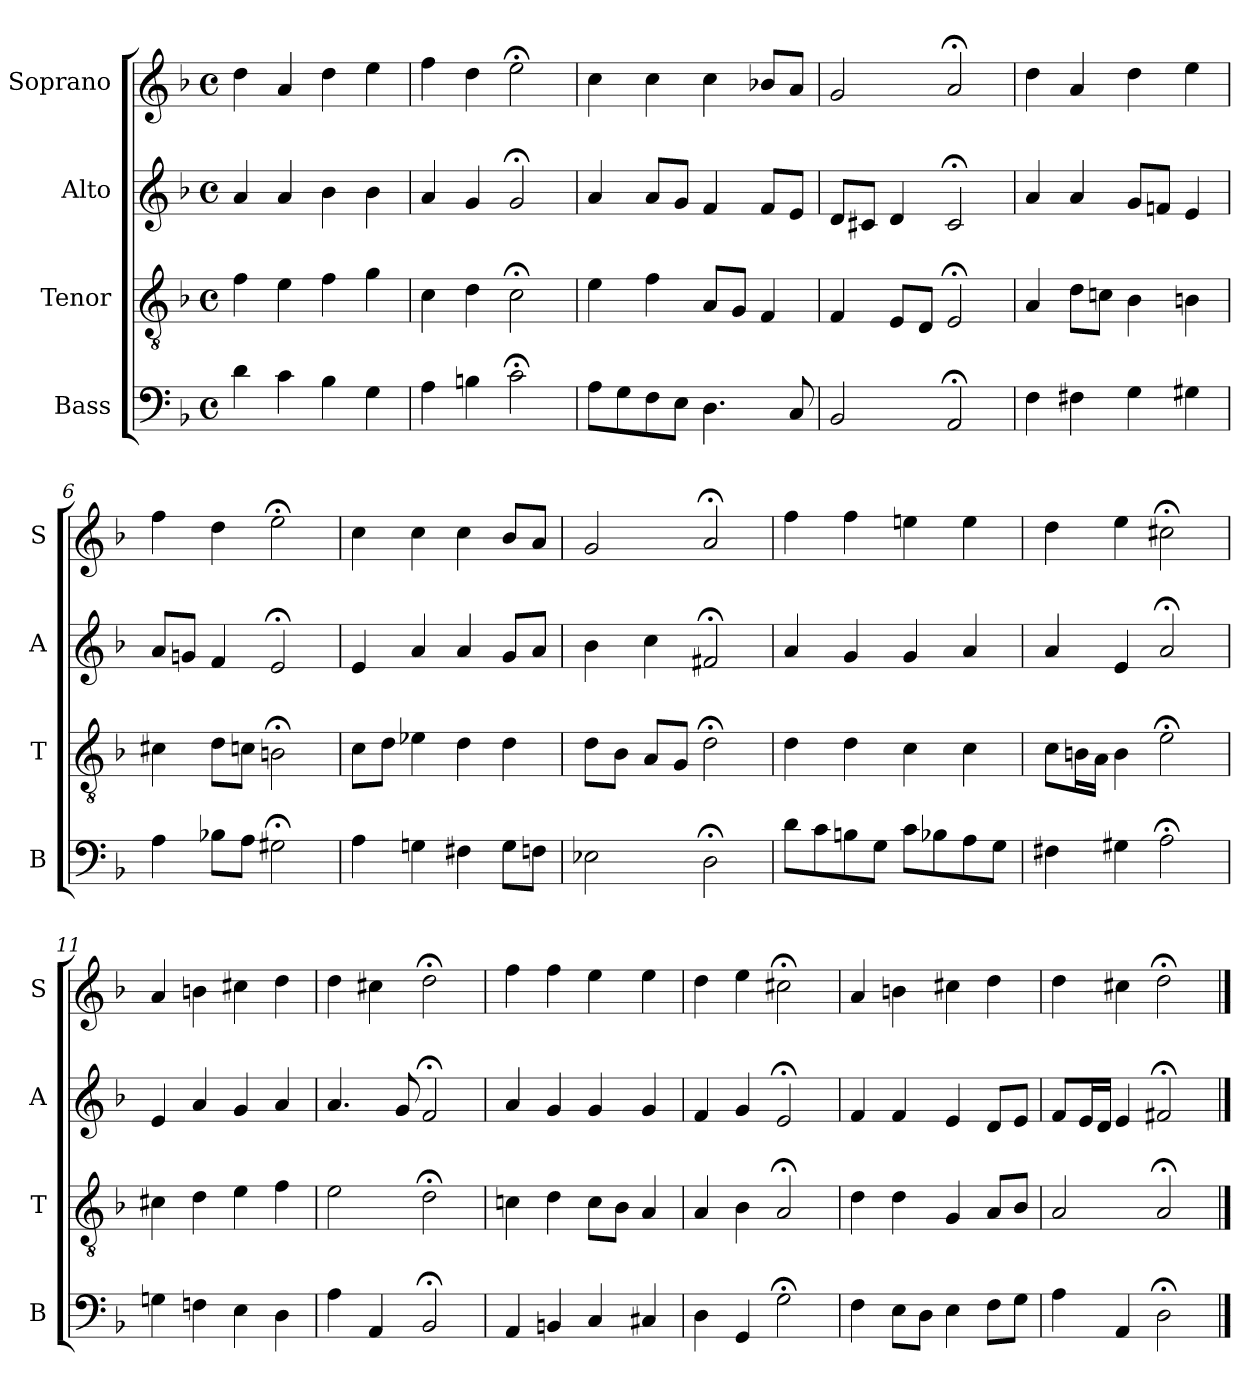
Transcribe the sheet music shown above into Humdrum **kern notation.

**kern	**kern	**kern	**kern
*part4	*part3	*part2	*part1
*staff4	*staff3	*staff2	*staff1
*I"Bass	*I"Tenor	*I"Alto	*I"Soprano
*I'B	*I'T	*I'A	*I'S
*clefF4	*clefGv2	*clefG2	*clefG2
*k[b-]	*k[b-]	*k[b-]	*k[b-]
*d:	*d:	*d:	*d:
*M4/4	*M4/4	*M4/4	*M4/4
*met(c)	*met(c)	*met(c)	*met(c)
*MM100	*MM100	*MM100	*MM100
=1	=1	=1	=1
4d	4f	4a	4dd
4c	4e	4a	4a
4B-	4f	4b-	4dd
4G	4g	4b-	4ee
=2	=2	=2	=2
4A	4c	4a	4ff
4Bn	4d	4g	4dd
2c;<	2c;<	2g;<	2ee;<
=3	=3	=3	=3
8AL	4e	4a	4cc
8G	.	.	.
8F	4f	8aL	4cc
8EJ	.	8gJ	.
4.D	8AL	4f	4cc
.	8GJ	.	.
.	4F	8fL	8b-XL
8C	.	8eJ	8aJ
=4	=4	=4	=4
2BB-	4F	8dL	2g
.	.	8c#XJ	.
.	8EL	4d	.
.	8DJ	.	.
2AA;<	2E;<i	2c#;<i	2a;<
=5	=5	=5	=5
4F	4Ai	4ai	4dd
4F#X	8dL	4a	4a
.	8cnJ	.	.
4G	4B-	8gL	4dd
.	.	8fnJ	.
4G#Xi	4Bn	4ei	4ee
=6	=6	=6	=6
4Ai	4c#X	8aiL	4ff
.	.	8gnJ	.
8B-XL	8dL	4f	4dd
8AJ	8cnJ	.	.
2G#X;<	2Bn;<	2e;<	2ee;<
=7	=7	=7	=7
4A	8cL	4e	4cc
.	8dJ	.	.
4Gn	4e-X	4a	4cc
4F#X	4d	4a	4cc
8GL	4d	8gL	8b-L
8FnJ	.	8aJ	8aJ
=8	=8	=8	=8
2E-X	8dL	4b-	2g
.	8B-J	.	.
.	8AL	4cc	.
.	8GJ	.	.
2D;<	2d;<	2f#X;<	2a;<
=9	=9	=9	=9
8dL	4d	4a	4ff
8c	.	.	.
8Bn	4d	4g	4ff
8GJ	.	.	.
8cL	4c	4g	4een
8B-X	.	.	.
8A	4c	4a	4ee
8GJ	.	.	.
=10	=10	=10	=10
4F#X	8cL	4a	4dd
.	16BnL	.	.
.	16AJJ	.	.
4G#Xi	4B	4ei	4ee
2A;<i	2e;<	2a;<i	2cc#X;<
=11	=11	=11	=11
4Gn	4c#X	4e	4a
4Fn	4d	4a	4bn
4E	4e	4g	4cc#X
4D	4f	4a	4dd
=12	=12	=12	=12
4A	2e	4.a	4dd
4AA	.	.	4cc#X
.	.	8g	.
2BB-;<	2d;<	2f;<	2dd;<
=13	=13	=13	=13
4AA	4cn	4a	4ff
4BBn	4d	4g	4ff
4C	8cL	4g	4ee
.	8B-J	.	.
4C#X	4A	4g	4ee
=14	=14	=14	=14
4D	4A	4f	4dd
4GG	4B-	4g	4ee
2G;<	2A;<	2e;<	2cc#X;<
=15	=15	=15	=15
4F	4d	4f	4a
8EL	4d	4f	4bn
8DJ	.	.	.
4E	4G	4e	4cc#X
8FL	8AL	8dL	4dd
8GJ	8B-J	8eJ	.
=16	=16	=16	=16
4A	2A	8fL	4dd
.	.	16eL	.
.	.	16dJJ	.
4AA	.	4e	4cc#X
2D;<	2A;<	2f#X;<	2dd;<
==	==	==	==
*-	*-	*-	*-
